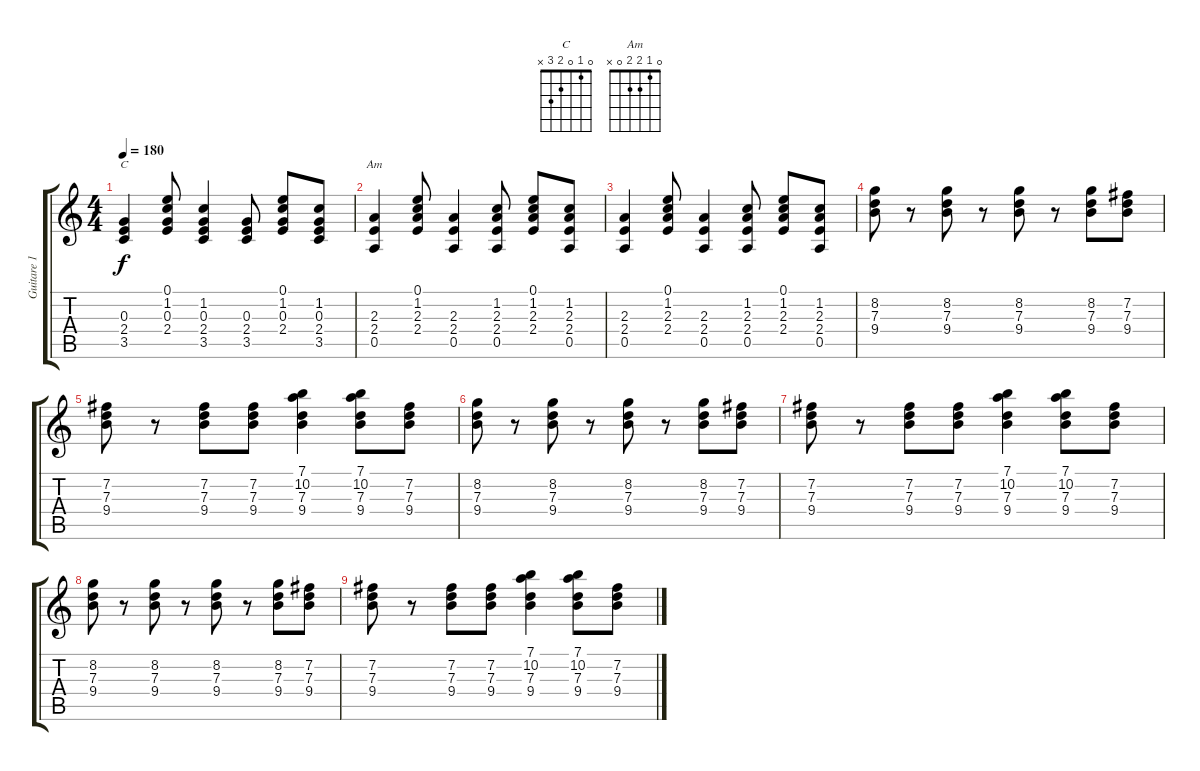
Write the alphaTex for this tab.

\track ("Guitare 1" "Guitare 1") {instrument distortionguitar}
\staff {score tabs}
\tuning (E4 B3 G3 D3 A2 E2) {hide}
\chord ("C" 0 1 0 2 3 x)
\chord ("Am" 0 1 2 2 0 x)
\ts (4 4)
\tempo 180
\clef g2
\ks c
(0.3 2.4 3.5).4{ch "C" dy f} (0.1 1.2 0.3 2.4).8 (1.2 0.3 2.4 3.5).4 (0.3 2.4 3.5).8 (0.1 1.2 0.3 2.4).8 (1.2 0.3 2.4 3.5).8 |
(2.3 2.4 0.5).4{ch "Am"} (0.1 1.2 2.3 2.4).8 (2.3 2.4 0.5).4 (1.2 2.3 2.4 0.5).8 (0.1 1.2 2.3 2.4).8 (1.2 2.3 2.4 0.5).8 |
(2.3 2.4 0.5).4 (0.1 1.2 2.3 2.4).8 (2.3 2.4 0.5).4 (1.2 2.3 2.4 0.5).8 (0.1 1.2 2.3 2.4).8 (1.2 2.3 2.4 0.5).8 |
(8.2 7.3 9.4).8 r.8 (8.2 7.3 9.4).8 r.8 (8.2 7.3 9.4).8 r.8 (8.2 7.3 9.4).8 (7.2 7.3 9.4).8 |
(7.2 7.3 9.4).8 r.8 (7.2 7.3 9.4).8 (7.2 7.3 9.4).8 (7.1 10.2 7.3 9.4).4 (7.1 10.2 7.3 9.4).8 (7.2 7.3 9.4).8 |
(8.2 7.3 9.4).8 r.8 (8.2 7.3 9.4).8 r.8 (8.2 7.3 9.4).8 r.8 (8.2 7.3 9.4).8 (7.2 7.3 9.4).8 |
(7.2 7.3 9.4).8 r.8 (7.2 7.3 9.4).8 (7.2 7.3 9.4).8 (7.1 10.2 7.3 9.4).4 (7.1 10.2 7.3 9.4).8 (7.2 7.3 9.4).8 |
(8.2 7.3 9.4).8 r.8 (8.2 7.3 9.4).8 r.8 (8.2 7.3 9.4).8 r.8 (8.2 7.3 9.4).8 (7.2 7.3 9.4).8 |
(7.2 7.3 9.4).8 r.8 (7.2 7.3 9.4).8 (7.2 7.3 9.4).8 (7.1 10.2 7.3 9.4).4 (7.1 10.2 7.3 9.4).8 (7.2 7.3 9.4).8
